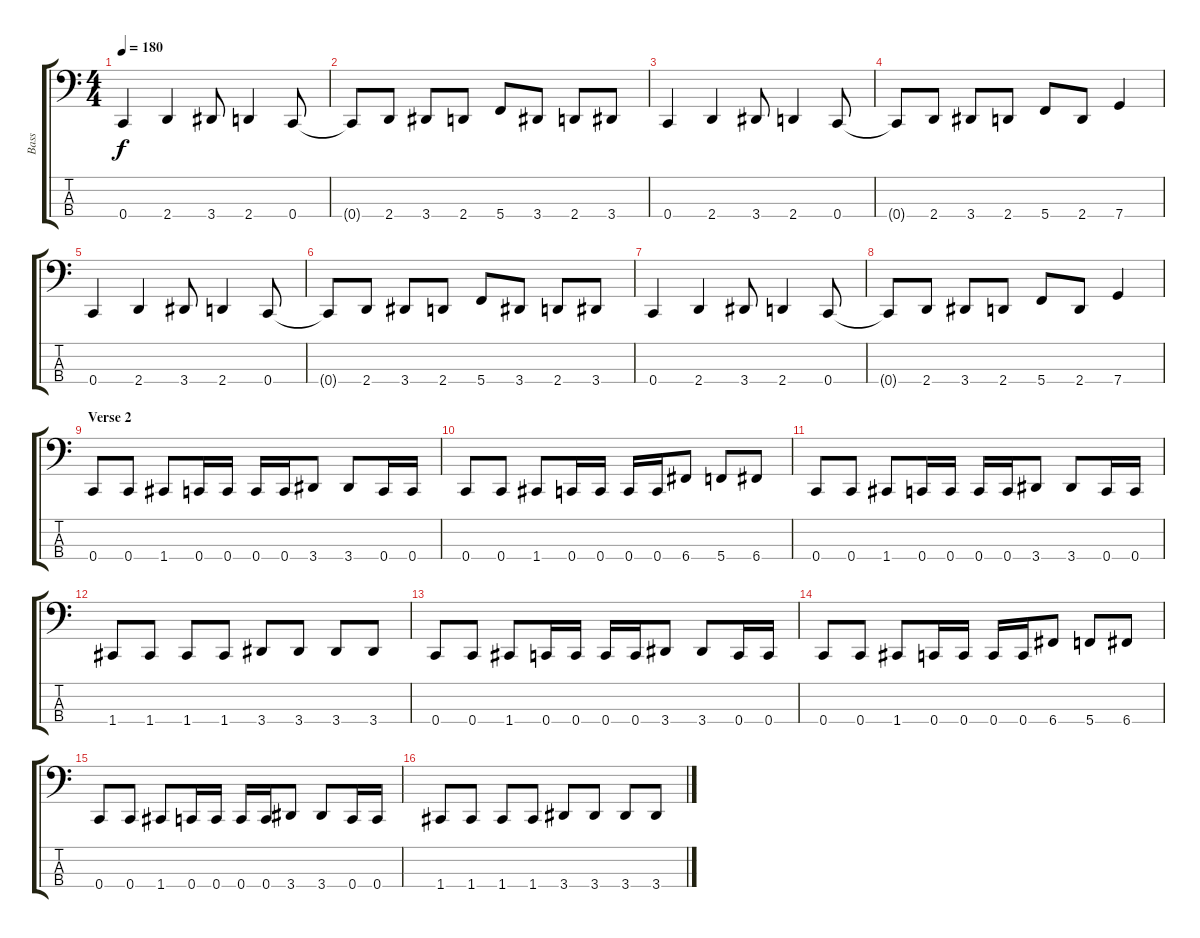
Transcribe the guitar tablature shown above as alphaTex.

\track ("Bass" "Bass") {instrument electricbasspick}
\staff {score tabs}
\tuning (F2 C2 G1 C1) {hide}
\ts (4 4)
\tempo 180
\clef f4
\ks c
0.4.4{dy f} 2.4.4 3.4.8 2.4.4 0.4.8 |
0.4{t}.8 2.4.8 3.4.8 2.4.8 5.4.8 3.4.8 2.4.8 3.4.8 |
0.4.4 2.4.4 3.4.8 2.4.4 0.4.8 |
0.4{t}.8 2.4.8 3.4.8 2.4.8 5.4.8 2.4.8 7.4.4 |
0.4.4 2.4.4 3.4.8 2.4.4 0.4.8 |
0.4{t}.8 2.4.8 3.4.8 2.4.8 5.4.8 3.4.8 2.4.8 3.4.8 |
0.4.4 2.4.4 3.4.8 2.4.4 0.4.8 |
0.4{t}.8 2.4.8 3.4.8 2.4.8 5.4.8 2.4.8 7.4.4 |
\section ("" "Verse 2")
0.4.8 0.4.8 1.4.8 0.4.16 0.4.16 0.4.16 0.4.16 3.4.8 3.4.8 0.4.16 0.4.16 |
0.4.8 0.4.8 1.4.8 0.4.16 0.4.16 0.4.16 0.4.16 6.4.8 5.4.8 6.4.8 |
0.4.8 0.4.8 1.4.8 0.4.16 0.4.16 0.4.16 0.4.16 3.4.8 3.4.8 0.4.16 0.4.16 |
1.4.8 1.4.8 1.4.8 1.4.8 3.4.8 3.4.8 3.4.8 3.4.8 |
0.4.8 0.4.8 1.4.8 0.4.16 0.4.16 0.4.16 0.4.16 3.4.8 3.4.8 0.4.16 0.4.16 |
0.4.8 0.4.8 1.4.8 0.4.16 0.4.16 0.4.16 0.4.16 6.4.8 5.4.8 6.4.8 |
0.4.8 0.4.8 1.4.8 0.4.16 0.4.16 0.4.16 0.4.16 3.4.8 3.4.8 0.4.16 0.4.16 |
1.4.8 1.4.8 1.4.8 1.4.8 3.4.8 3.4.8 3.4.8 3.4.8
